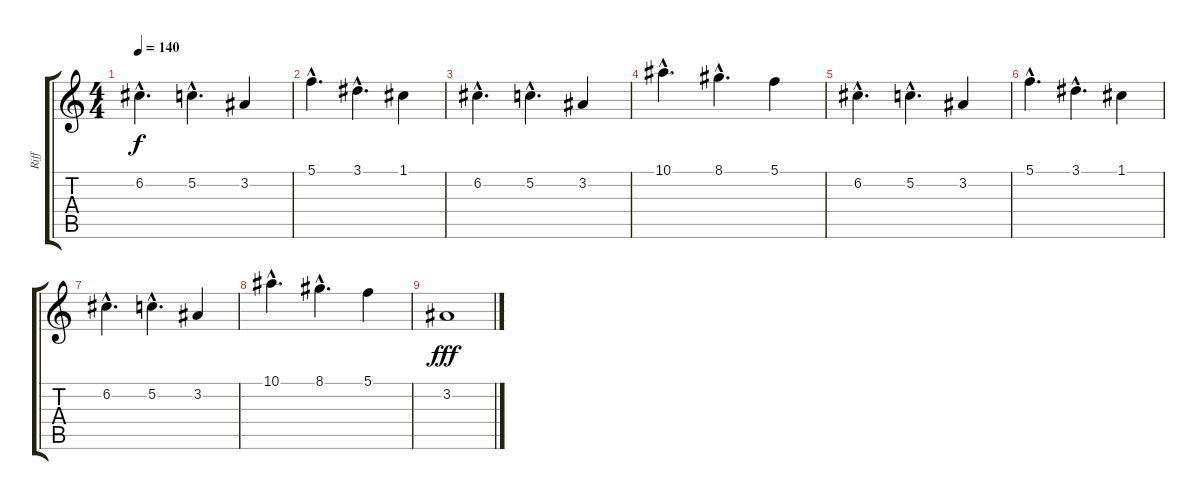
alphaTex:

\track ("Riff" "Riff") {instrument distortionguitar}
\staff {score tabs}
\tuning (C4 G3 Eb3 Bb2 F2 C2) {hide}
\ts (4 4)
\tempo 140
\clef g2
\ks c
6.2{hac}.4{d dy f} 5.2{hac}.4{d} 3.2.4 |
5.1{hac}.4{d} 3.1{hac}.4{d} 1.1.4 |
6.2{hac}.4{d} 5.2{hac}.4{d} 3.2.4 |
10.1{hac}.4{d} 8.1{hac}.4{d} 5.1.4 |
6.2{hac}.4{d} 5.2{hac}.4{d} 3.2.4 |
5.1{hac}.4{d} 3.1{hac}.4{d} 1.1.4 |
6.2{hac}.4{d} 5.2{hac}.4{d} 3.2.4 |
10.1{hac}.4{d} 8.1{hac}.4{d} 5.1.4 |
3.2.1{dy fff}
